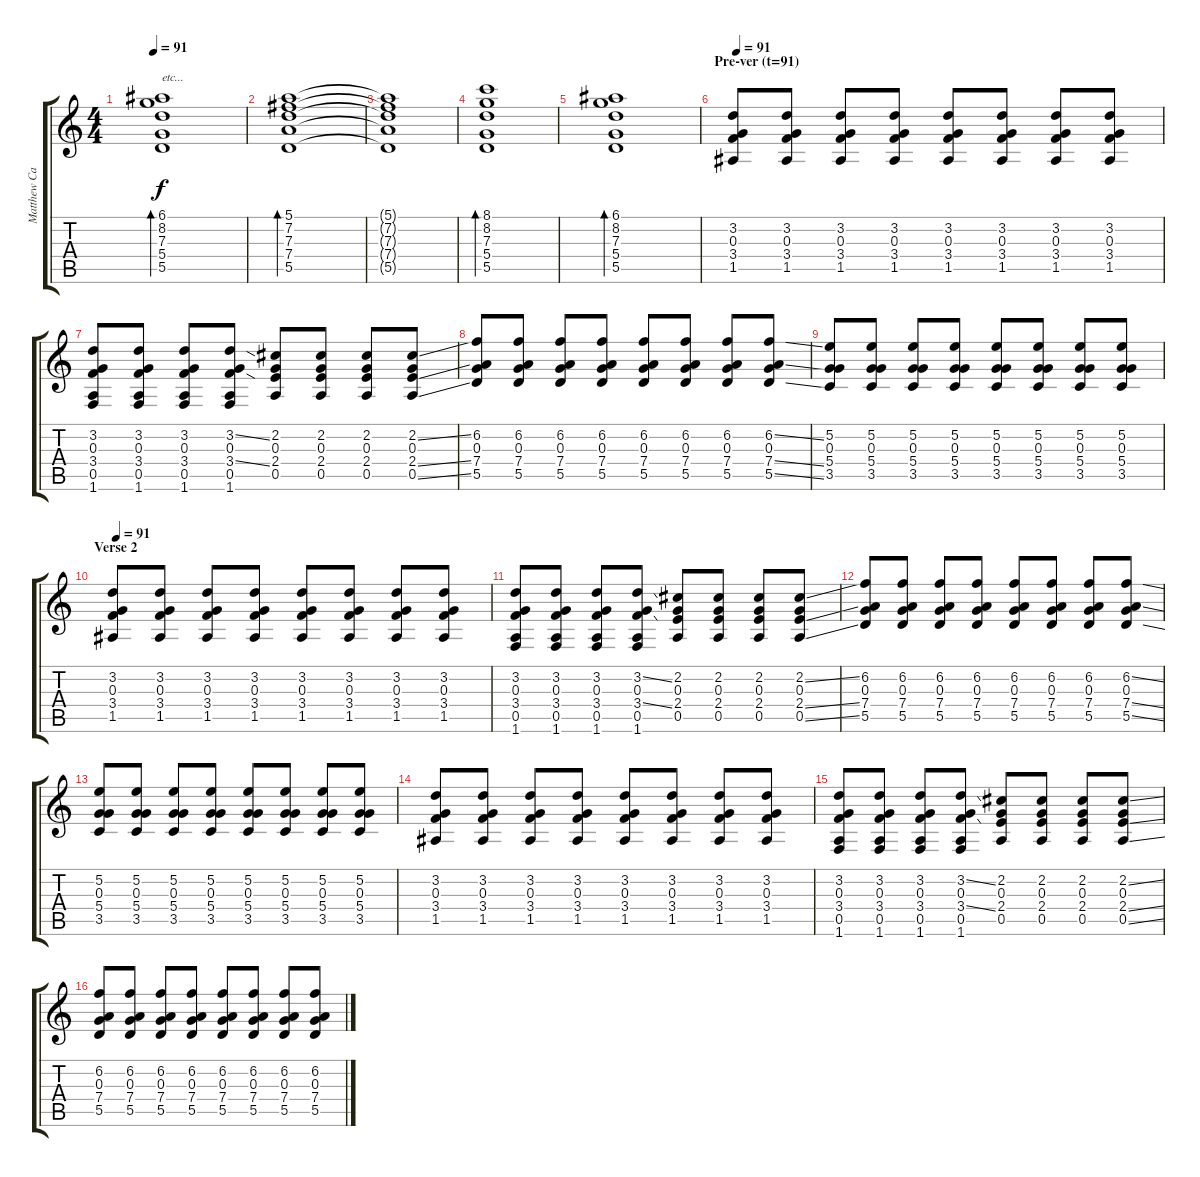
\track ("Matthew Caws - Guitar" "Matthew Ca") {instrument acousticguitarsteel}
\staff {score tabs}
\tuning (E4 B3 G3 D3 A2 E2) {hide}
\ts (4 4)
\tempo 91
\clef g2
\ks c
(6.1 8.2 7.3 5.4 5.5).1{bd 240 txt "etc..." dy f} |
(5.1 7.2 7.3 7.4 5.5).1{bd 240} |
(5.1{t} 7.2{t} 7.3{t} 7.4{t} 5.5{t}).1 |
(8.1 8.2 7.3 5.4 5.5).1{bd 240} |
(6.1 8.2 7.3 5.4 5.5).1{bd 240} |
\section ("" "Pre-ver (t=91)")
\tempo 91
(3.2 0.3 3.4 1.5).8{volume 8 balance 2 instrument acousticguitarsteel} (3.2 0.3 3.4 1.5).8 (3.2 0.3 3.4 1.5).8 (3.2 0.3 3.4 1.5).8 (3.2 0.3 3.4 1.5).8 (3.2 0.3 3.4 1.5).8 (3.2 0.3 3.4 1.5).8 (3.2 0.3 3.4 1.5).8 |
(3.2 0.3 3.4 0.5 1.6).8 (3.2 0.3 3.4 0.5 1.6).8 (3.2 0.3 3.4 0.5 1.6).8 (3.2{ss} 0.3 3.4{ss} 0.5 1.6).8 (2.2 0.3 2.4 0.5).8 (2.2 0.3 2.4 0.5).8 (2.2 0.3 2.4 0.5).8 (2.2{ss} 0.3 2.4{ss} 0.5{ss}).8 |
(6.2 0.3 7.4 5.5).8 (6.2 0.3 7.4 5.5).8 (6.2 0.3 7.4 5.5).8 (6.2 0.3 7.4 5.5).8 (6.2 0.3 7.4 5.5).8 (6.2 0.3 7.4 5.5).8 (6.2 0.3 7.4 5.5).8 (6.2{ss} 0.3 7.4{ss} 5.5{ss}).8 |
(5.2 0.3 5.4 3.5).8 (5.2 0.3 5.4 3.5).8 (5.2 0.3 5.4 3.5).8 (5.2 0.3 5.4 3.5).8 (5.2 0.3 5.4 3.5).8 (5.2 0.3 5.4 3.5).8 (5.2 0.3 5.4 3.5).8 (5.2 0.3 5.4 3.5).8 |
\section ("" "Verse 2")
\tempo 91
(3.2 0.3 3.4 1.5).8{volume 8 balance 2 instrument acousticguitarsteel} (3.2 0.3 3.4 1.5).8 (3.2 0.3 3.4 1.5).8 (3.2 0.3 3.4 1.5).8 (3.2 0.3 3.4 1.5).8 (3.2 0.3 3.4 1.5).8 (3.2 0.3 3.4 1.5).8 (3.2 0.3 3.4 1.5).8 |
(3.2 0.3 3.4 0.5 1.6).8 (3.2 0.3 3.4 0.5 1.6).8 (3.2 0.3 3.4 0.5 1.6).8 (3.2{ss} 0.3 3.4{ss} 0.5 1.6).8 (2.2 0.3 2.4 0.5).8 (2.2 0.3 2.4 0.5).8 (2.2 0.3 2.4 0.5).8 (2.2{ss} 0.3 2.4{ss} 0.5{ss}).8 |
(6.2 0.3 7.4 5.5).8 (6.2 0.3 7.4 5.5).8 (6.2 0.3 7.4 5.5).8 (6.2 0.3 7.4 5.5).8 (6.2 0.3 7.4 5.5).8 (6.2 0.3 7.4 5.5).8 (6.2 0.3 7.4 5.5).8 (6.2{ss} 0.3 7.4{ss} 5.5{ss}).8 |
(5.2 0.3 5.4 3.5).8 (5.2 0.3 5.4 3.5).8 (5.2 0.3 5.4 3.5).8 (5.2 0.3 5.4 3.5).8 (5.2 0.3 5.4 3.5).8 (5.2 0.3 5.4 3.5).8 (5.2 0.3 5.4 3.5).8 (5.2 0.3 5.4 3.5).8 |
(3.2 0.3 3.4 1.5).8 (3.2 0.3 3.4 1.5).8 (3.2 0.3 3.4 1.5).8 (3.2 0.3 3.4 1.5).8 (3.2 0.3 3.4 1.5).8 (3.2 0.3 3.4 1.5).8 (3.2 0.3 3.4 1.5).8 (3.2 0.3 3.4 1.5).8 |
(3.2 0.3 3.4 0.5 1.6).8 (3.2 0.3 3.4 0.5 1.6).8 (3.2 0.3 3.4 0.5 1.6).8 (3.2{ss} 0.3 3.4{ss} 0.5 1.6).8 (2.2 0.3 2.4 0.5).8 (2.2 0.3 2.4 0.5).8 (2.2 0.3 2.4 0.5).8 (2.2{ss} 0.3 2.4{ss} 0.5{ss}).8 |
(6.2 0.3 7.4 5.5).8 (6.2 0.3 7.4 5.5).8 (6.2 0.3 7.4 5.5).8 (6.2 0.3 7.4 5.5).8 (6.2 0.3 7.4 5.5).8 (6.2 0.3 7.4 5.5).8 (6.2 0.3 7.4 5.5).8 (6.2{ss} 0.3 7.4{ss} 5.5{ss}).8
